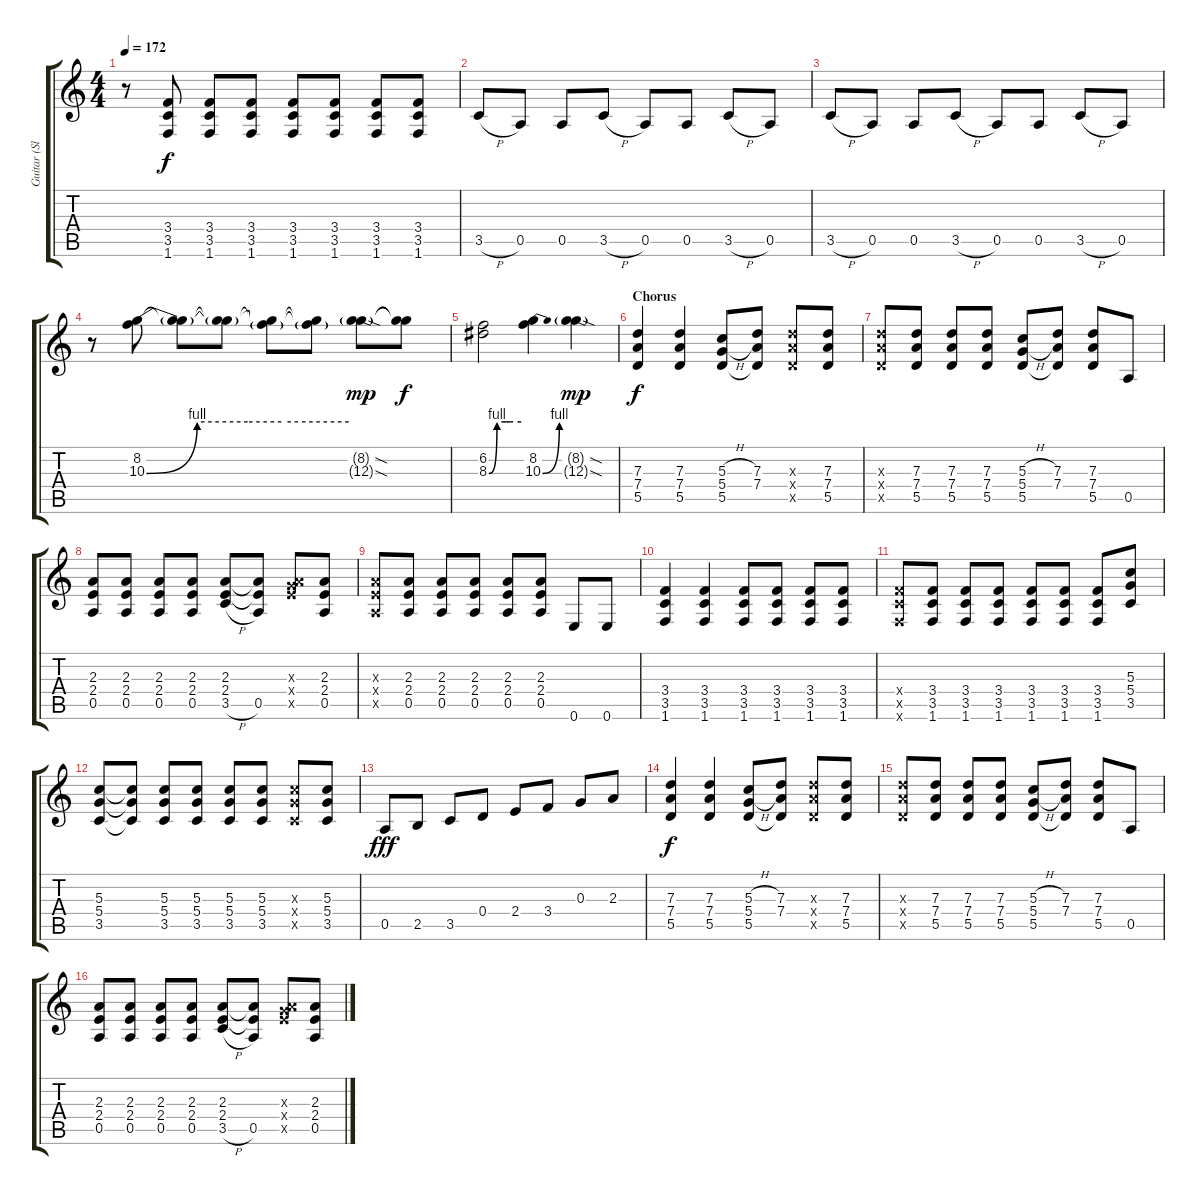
\track ("Guitar (Slash)" "Guitar (Sl") {instrument overdrivenguitar}
\staff {score tabs}
\tuning (E4 B3 G3 D3 A2 E2) {hide}
\ts (4 4)
\tempo 172
\clef g2
\ks c
r.8{dy f} (3.4 3.5 1.6).8 (3.4 3.5 1.6).8 (3.4 3.5 1.6).8 (3.4 3.5 1.6).8 (3.4 3.5 1.6).8 (3.4 3.5 1.6).8 (3.4 3.5 1.6).8 |
3.5{h}.8 0.5.8 0.5.8 3.5{h}.8 0.5.8 0.5.8 3.5{h}.8 0.5.8 |
3.5{h}.8 0.5.8 0.5.8 3.5{h}.8 0.5.8 0.5.8 3.5{h}.8 0.5.8 |
r.8 (8.2 10.3{be (custom 0 0 15 4 30 4 40 4 45 4 60 4)}).8 (8.2{t} 10.3{t}).8 (8.2{t} 10.3{t}).8 (8.2{t} 10.3{t}).8 (8.2{t} 10.3{t}).8 (8.2{sod g} 12.3{sod g}).8{dy mp} (8.2{t} 12.3{t}).8{dy f} |
(6.2 8.3{be (custom 0 0 15 4 30 4 40 4 45 4 60 4)}).2 (8.2 10.3{be (bend 0 0 60 4)}).4 (8.2{sod g} 12.3{sod g}).4{dy mp} |
\section ("" "Chorus")
(7.3 7.4 5.5).4{dy f} (7.3 7.4 5.5).4 (5.3{h} 5.4{h} 5.5).8 (7.3 7.4 5.5{t}).8 (7.3{x} 7.4{x} 5.5{x}).8 (7.3 7.4 5.5).8 |
(7.3{x} 7.4{x} 5.5{x}).8 (7.3 7.4 5.5).8 (7.3 7.4 5.5).8 (7.3 7.4 5.5).8 (5.3{h} 5.4{h} 5.5).8 (7.3 7.4 5.5{t}).8 (7.3 7.4 5.5).8 0.5.8 |
(2.3 2.4 0.5).8 (2.3 2.4 0.5).8 (2.3 2.4 0.5).8 (2.3 2.4 0.5).8 (2.3 2.4 3.5{h}).8 (2.3{t} 2.4{t} 0.5).8 (0.3{x} 7.4{x} 7.5{x}).8 (2.3 2.4 0.5).8 |
(2.3{x} 2.4{x} 0.5{x}).8 (2.3 2.4 0.5).8 (2.3 2.4 0.5).8 (2.3 2.4 0.5).8 (2.3 2.4 0.5).8 (2.3 2.4 0.5).8 0.6.8 0.6.8 |
(3.4 3.5 1.6).4 (3.4 3.5 1.6).4 (3.4 3.5 1.6).8 (3.4 3.5 1.6).8 (3.4 3.5 1.6).8 (3.4 3.5 1.6).8 |
(3.4{x} 3.5{x} 1.6{x}).8 (3.4 3.5 1.6).8 (3.4 3.5 1.6).8 (3.4 3.5 1.6).8 (3.4 3.5 1.6).8 (3.4 3.5 1.6).8 (3.4 3.5 1.6).8 (5.3 5.4 3.5).8 |
(5.3 5.4 3.5).8 (5.3{t} 5.4{t} 3.5{t}).8 (5.3 5.4 3.5).8 (5.3 5.4 3.5).8 (5.3 5.4 3.5).8 (5.3 5.4 3.5).8 (5.3{x} 5.4{x} 3.5{x}).8 (5.3 5.4 3.5).8 |
0.5.8{dy fff} 2.5.8 3.5.8 0.4.8 2.4.8 3.4.8 0.3.8 2.3.8 |
(7.3 7.4 5.5).4{dy f} (7.3 7.4 5.5).4 (5.3{h} 5.4{h} 5.5).8 (7.3 7.4 5.5{t}).8 (7.3{x} 7.4{x} 5.5{x}).8 (7.3 7.4 5.5).8 |
(7.3{x} 7.4{x} 5.5{x}).8 (7.3 7.4 5.5).8 (7.3 7.4 5.5).8 (7.3 7.4 5.5).8 (5.3{h} 5.4{h} 5.5).8 (7.3 7.4 5.5{t}).8 (7.3 7.4 5.5).8 0.5.8 |
(2.3 2.4 0.5).8 (2.3 2.4 0.5).8 (2.3 2.4 0.5).8 (2.3 2.4 0.5).8 (2.3 2.4 3.5{h}).8 (2.3{t} 2.4{t} 0.5).8 (0.3{x} 7.4{x} 7.5{x}).8 (2.3 2.4 0.5).8
